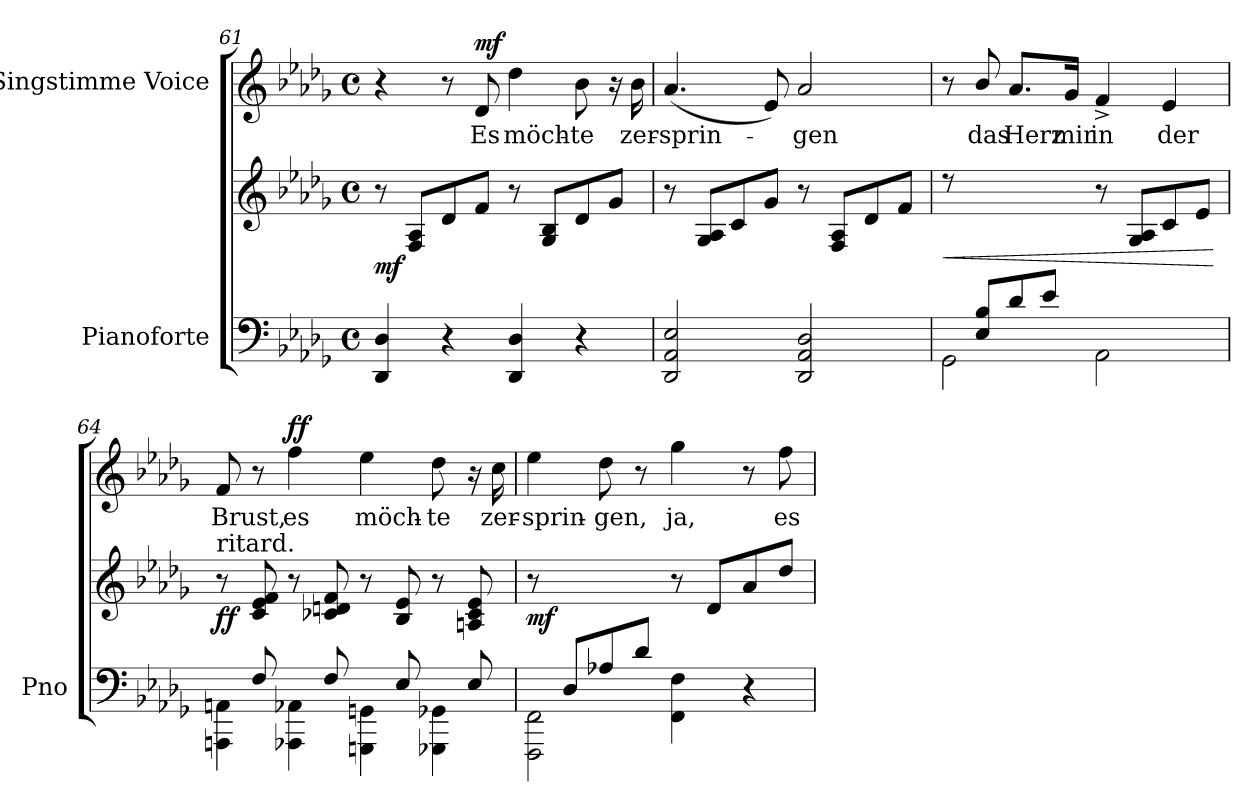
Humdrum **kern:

**kern	**kern	**dynam	**kern	**text	**dynam
*part2	*part2	*part2	*part1	*part1	*part1
*staff3	*staff2	*staff2/3	*staff1	*staff1	*staff1
*I"Pianoforte	*	*	*I"Singstimme Voice	*	*
*I'Pno	*	*	*	*	*
*clefF4	*clefG2	*	*clefG2	*	*
*k[b-e-a-d-g-]	*k[b-e-a-d-g-]	*	*k[b-e-a-d-g-]	*	*
*M4/4	*M4/4	*	*M4/4	*	*
*met(c)	*met(c)	*	*met(c)	*	*
=61	=61	=61	=61	=61	=61
!	!	!LO:DY:b	!	!	!
4DD-/ 4D-/	8r	mf	4r	.	.
.	8F/ 8A-/L	.	.	.	.
4r	8d-/	.	8r	.	.
*	*	*	*MM160	*	*
!	!	!	!	!LO:LY:b	!LO:DY:a
.	8f/J	.	8d-/	Es	mf
!	!	!	!	!LO:LY:b	!
4DD-/ 4D-/	8r	.	4dd-\	möch-	.
.	8G-/ 8B-/L	.	.	.	.
!	!	!	!	!LO:LY:b	!
4r	8d-/	.	8b-\	-te	.
.	8g-/J	.	16r	.	.
!	!	!	!	!LO:LY:b	!
.	.	.	16b-\	zer-	.
=62	=62	=62	=62	=62	=62
!	!	!	!	!LO:LY:b	!
2DD-/ 2AA-/ 2E-/	8r	.	(<4.a-/	-sprin-	.
.	8G-/ 8A-/L	.	.	.	.
.	8c/	.	.	.	.
.	8g-/J	.	8e-/)	.	.
!	!	!	!	!LO:LY:b	!
2DD-/ 2AA-/ 2D-/	8r	.	2a-/	-gen	.
.	8F/ 8A-/L	.	.	.	.
.	8d-/	.	.	.	.
.	8f/J	.	.	.	.
!!LO:LB:g=z
=63	=63	=63	=63	=63	=63
*^	*	*	*	*	*
!	!	!	!LO:HP:b	!	!	!
8ryy	2GG-\	8rdd	<	8r	.	.
!	!	!	!	!	!LO:LY:b	!
8E-/ 8B-/L	.	4.ryy	.	8b-/	das	.
!	!	!	!	!	!LO:LY:b	!
8d-/	.	.	.	8.a-/L	Herz	.
8e-/J	.	.	.	.	.	.
!	!	!	!	!	!LO:LY:b	!
.	.	.	.	16g-/Jk	mir	.
!	!	!	!	!	!LO:LY:b	!
2ryy	2AA-\	8r	.	4f^/	in	.
.	.	8G-/ 8A-/L	.	.	.	.
!	!	!	!	!	!LO:LY:b	!
.	.	8c/	.	4e-/	der	.
.	.	8e-/J	.	.	.	.
*v	*v	*	*	*	*	*
.	.	[	.	.	.
=64	=64	=64	=64	=64	=64
*^	*^	*	*	*	*
!	!	!LO:TX:a:t=ritard.	!	!	!	!	!
!	!	!	!	!LO:DY:b	!	!LO:LY:b	!
8ryy	4AAAn\ 4AAn\	8r	4ryy	ff	8f/	Brust,	.
8F/	.	8c/ 8e-/ 8f/	.	.	8r	.	.
!	!	!	!	!	!	!LO:LY:b	!LO:DY:a
8ryy	4AAA-X\ 4AA-X\	8r	8ryy	.	4ff\	es	ff
8F/	.	8c-X/ 8dn/ 8f/	8ryy	.	.	.	.
!	!	!	!	!	!	!LO:LY:b	!
8ryy	4GGGn\ 4GGn\	8r	8ryy	.	4ee-\	möch-	.
8E-/	.	8B-/ 8e-/	8ryy	.	.	.	.
!	!	!	!	!	!	!LO:LY:b	!
8ryy	4GGG-X\ 4GG-X\	8r	8ryy	.	8dd-\	-te	.
8E-/	.	8An/ 8c-/ 8e-/	8ryy	.	16r	.	.
!	!	!	!	!	!	!LO:LY:b	!
.	.	.	.	.	16cc\	zer-	.
*	*	*v	*v	*	*	*	*
=65	=65	=65	=65	=65	=65	=65
!	!	!	!LO:DY:b	!	!LO:LY:b	!
8ryy	2FFF\ 2FF\	8r	mf	4ee-\	-sprin-	.
8D-/L	.	4.ryy	.	.	.	.
!	!	!	!	!	!LO:LY:b	!
8A-X/	.	.	.	8dd-\	-gen,	.
8d-/J	.	.	.	8r	.	.
!	!	!	!	!	!LO:LY:b	!
2ryy	4FF\ 4F\	8r	.	4gg-\	ja,	.
.	.	8d-/L	.	.	.	.
.	4r	8a-/	.	8r	.	.
!	!	!	!	!	!LO:LY:b	!
.	.	8dd-/J	.	8ff\	es	.
*v	*v	*	*	*	*	*
=	=	=	=	=	=
*-	*-	*-	*-	*-	*-
